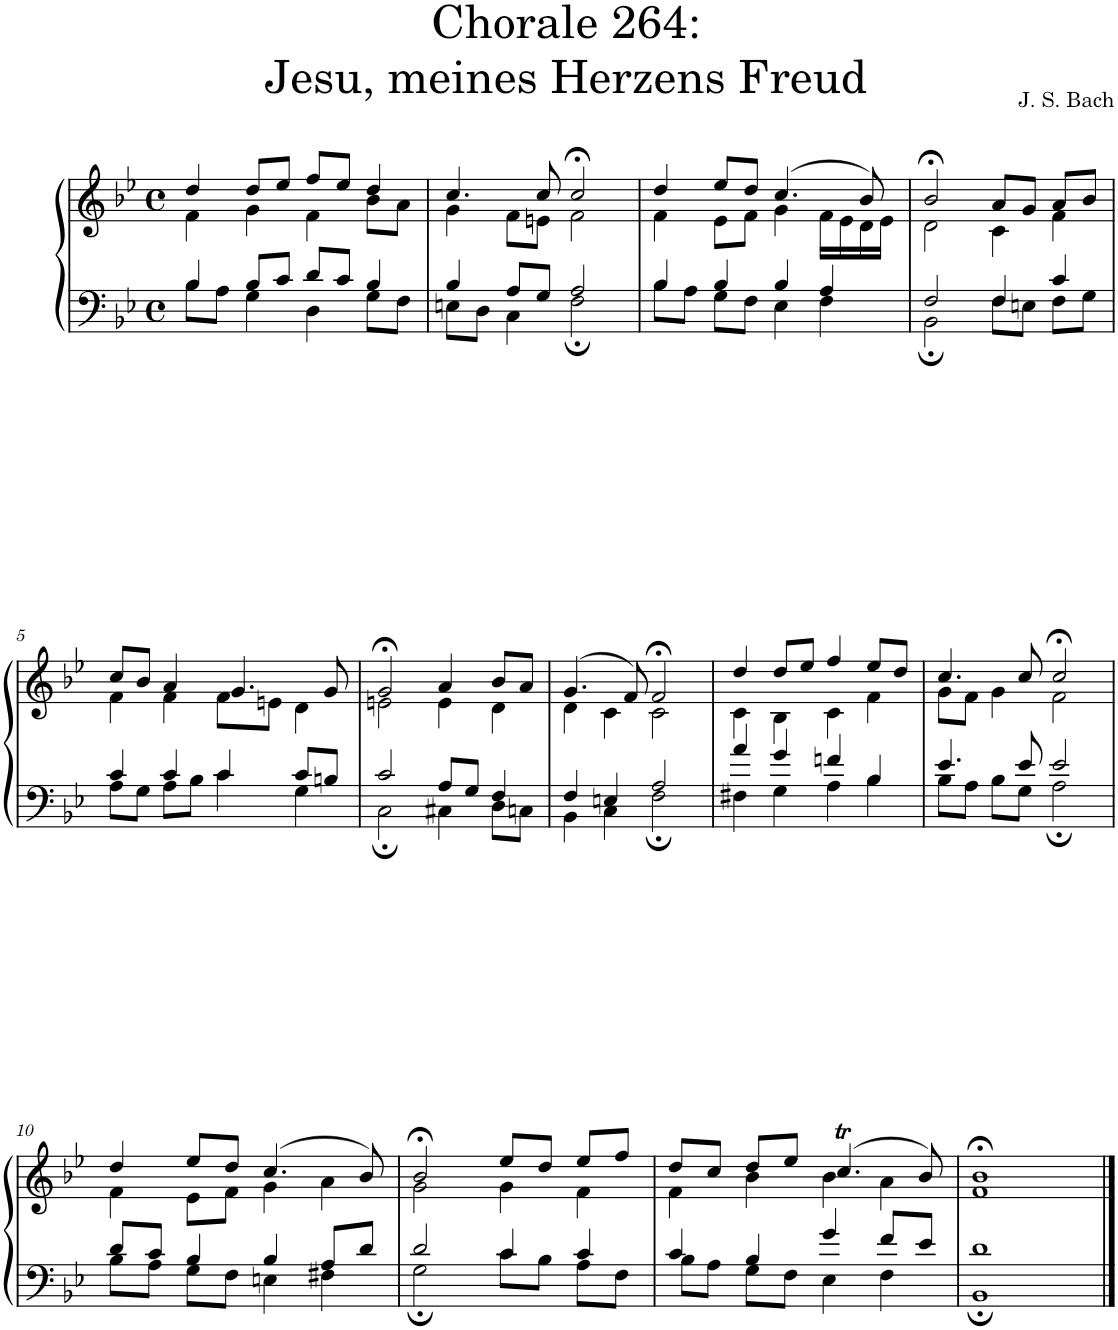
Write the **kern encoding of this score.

**kern	**kern
*part1	*part1
*staff2	*staff1
*I"S,A	*
*clefF4	*clefG2
*k[b-e-]	*k[b-e-]
*M4/4	*M4/4
*met(c)	*met(c)
=1	=1
*^	*^
4B-/	8B-\L	4dd/	4f\
.	8A\J	.	.
8B-/L	4G\	8dd/L	4g\
8c/J	.	8ee-/J	.
8d/L	4D\	8ff/L	4f\
8c/J	.	8ee-/J	.
4B-/	8G\L	4dd/	8b-\L
.	8F\J	.	8a\J
=2	=2	=2	=2
4B-/	8En\L	4.cc/	4g\
.	8D\J	.	.
8A/L	4C\	.	8f\L
8G/J	.	8cc/	8en\J
2A/	2F;\	2cc;</	2f\
=3	=3	=3	=3
4B-/	8B-\L	4dd/	4f\
.	8A\J	.	.
4B-/	8G\L	8ee-/L	8e-\L
.	8F\J	8dd/J	8f\J
4B-/	4E-\	(>4.cc/	4g\
4A/	4F\	.	16f\LL
.	.	.	16e-\
.	.	8b-/)	16d\
.	.	.	16e-\JJ
=4	=4	=4	=4
2F/	2BB-;\	2b-;</	2d\
4F/	8F\L	8a/L	4c\
.	8En\J	8g/J	.
4c/	8F\L	8a/L	4f\
.	8G\J	8b-/J	.
!!LO:LB:g=z	!!
=5	=5	=5	=5
4c/	8A\L	8cc/L	4f\
.	8G\J	8b-/J	.
4c/	8A\L	4a/	4f\
.	8B-\J	.	.
4c/	4c\	4.g/	8f\L
.	.	.	8en\J
8c/L	4G\	.	4d\
8Bn/J	.	8g/	.
=6	=6	=6	=6
2c/	2C;\	2g;</	2en\
8A/L	4C#X\	4a/	4e\
8G/J	.	.	.
4F/	8D\L	8b-/L	4d\
.	8Cn\J	8a/J	.
=7	=7	=7	=7
4F/	4BB-\	(>4.g/	4d\
4En/	4C\	.	4c\
.	.	8f/)	.
2A/	2F;\	2f;</	2c\
=8	=8	=8	=8
4a/	4F#X\	4dd/	4c\
4g/	4G\	8dd/L	4B-\
.	.	8ee-/J	.
4fn/	4A\	4ff/	4c\
4B-/	4B-\	8ee-/L	4f\
.	.	8dd/J	.
=9	=9	=9	=9
4.e-/	8B-\L	4.cc/	8g\L
.	8A\J	.	8f\J
.	8B-\L	.	4g\
8e-/	8G\J	8cc/	.
2e-/	2A;\	2cc;</	2f\
!!LO:LB:g=z	!!
=10	=10	=10	=10
8d/L	8B-\L	4dd/	4f\
8c/J	8A\J	.	.
4B-/	8G\L	8ee-/L	8e-\L
.	8F\J	8dd/J	8f\J
4B-/	4En\	(>4.cc/	4g\
8A/L	4F#X\	.	4a\
8d/J	.	8b-/)	.
=11	=11	=11	=11
2d/	2G;\	2b-;</	2g\
4c/	8c\L	8ee-/L	4g\
.	8B-\J	8dd/J	.
4c/	8A\L	8ee-/L	4f\
.	8F\J	8ff/J	.
=12	=12	=12	=12
4c/	8B-\L	8dd/L	4f\
.	8A\J	8cc/J	.
4B-/	8G\L	8dd/L	4b-\
.	8F\J	8ee-/J	.
4g/	4E-\	(>4.cc>/	4b-\
8f/L	4F\	.	4a\
8e-/J	.	8b-/)	.
=13	=13	=13	=13
1d	1BB-;	1b-;<	1f
*v	*v	*	*
*	*v	*v
==	==
*-	*-
